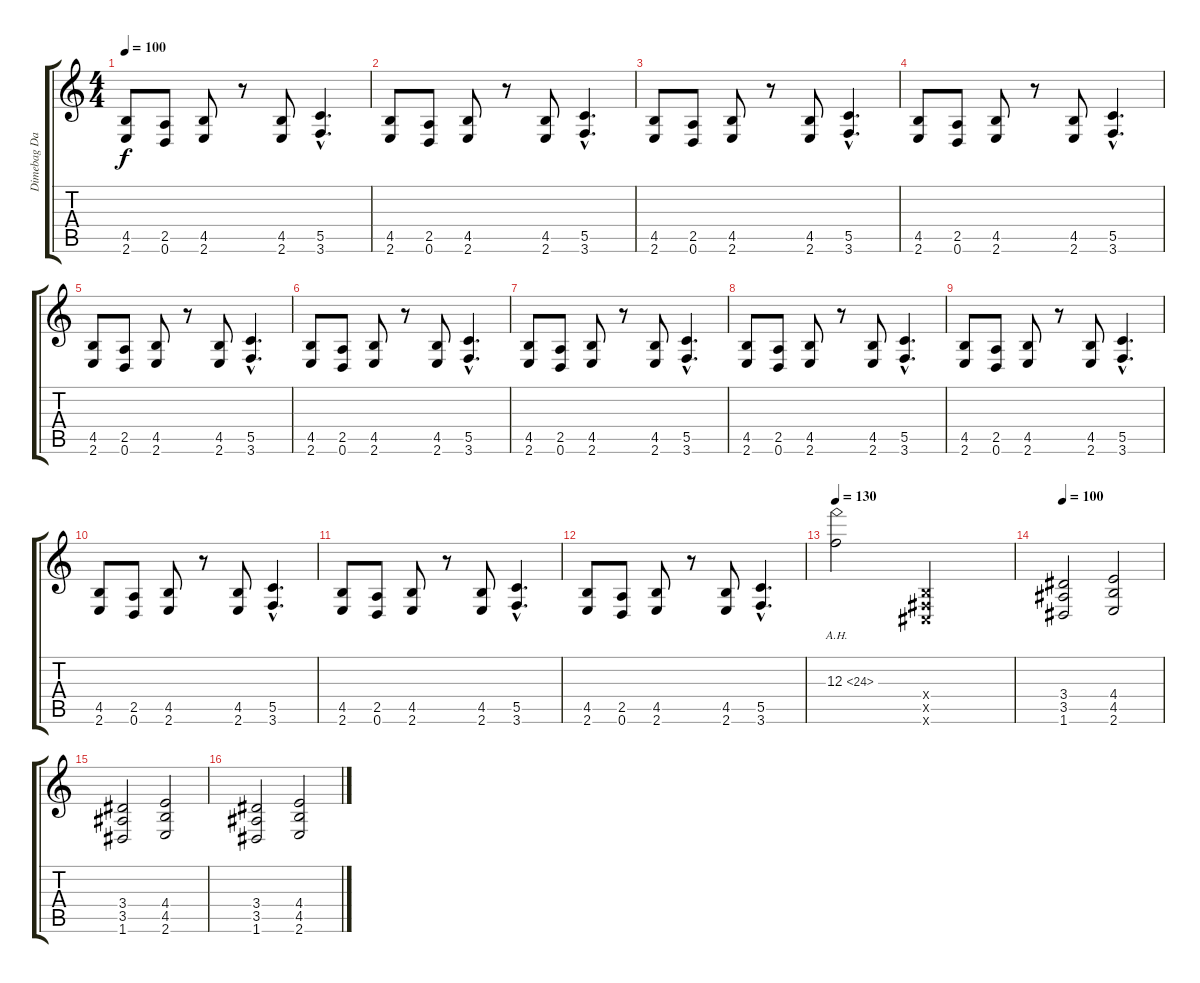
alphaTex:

\track ("Dimebag Darrell (Guitar 1)" "Dimebag Da") {instrument distortionguitar}
\staff {score tabs}
\tuning (D4 A3 F3 C3 G2 D2) {hide}
\ts (4 4)
\tempo 100
\clef g2
\ks c
(4.5 2.6).8{dy f} (2.5 0.6).8 (4.5 2.6).8 r.8 (4.5 2.6).8 (5.5{hac} 3.6{hac}).4{d} |
(4.5 2.6).8 (2.5 0.6).8 (4.5 2.6).8 r.8 (4.5 2.6).8 (5.5{hac} 3.6{hac}).4{d} |
(4.5 2.6).8 (2.5 0.6).8 (4.5 2.6).8 r.8 (4.5 2.6).8 (5.5{hac} 3.6{hac}).4{d} |
(4.5 2.6).8 (2.5 0.6).8 (4.5 2.6).8 r.8 (4.5 2.6).8 (5.5{hac} 3.6{hac}).4{d} |
(4.5 2.6).8 (2.5 0.6).8 (4.5 2.6).8 r.8 (4.5 2.6).8 (5.5{hac} 3.6{hac}).4{d} |
(4.5 2.6).8 (2.5 0.6).8 (4.5 2.6).8 r.8 (4.5 2.6).8 (5.5{hac} 3.6{hac}).4{d} |
(4.5 2.6).8 (2.5 0.6).8 (4.5 2.6).8 r.8 (4.5 2.6).8 (5.5{hac} 3.6{hac}).4{d} |
(4.5 2.6).8 (2.5 0.6).8 (4.5 2.6).8 r.8 (4.5 2.6).8 (5.5{hac} 3.6{hac}).4{d} |
(4.5 2.6).8 (2.5 0.6).8 (4.5 2.6).8 r.8 (4.5 2.6).8 (5.5{hac} 3.6{hac}).4{d} |
(4.5 2.6).8 (2.5 0.6).8 (4.5 2.6).8 r.8 (4.5 2.6).8 (5.5{hac} 3.6{hac}).4{d} |
(4.5 2.6).8 (2.5 0.6).8 (4.5 2.6).8 r.8 (4.5 2.6).8 (5.5{hac} 3.6{hac}).4{d} |
(4.5 2.6).8 (2.5 0.6).8 (4.5 2.6).8 r.8 (4.5 2.6).8 (5.5{hac} 3.6{hac}).4{d} |
\tempo 130
12.3{ah 12}.2 (-1.4{x} -1.5{x} -1.6{x}).2 |
\tempo 100
(3.4 3.5 1.6).2 (4.4 4.5 2.6).2 |
(3.4 3.5 1.6).2 (4.4 4.5 2.6).2 |
(3.4 3.5 1.6).2 (4.4 4.5 2.6).2
